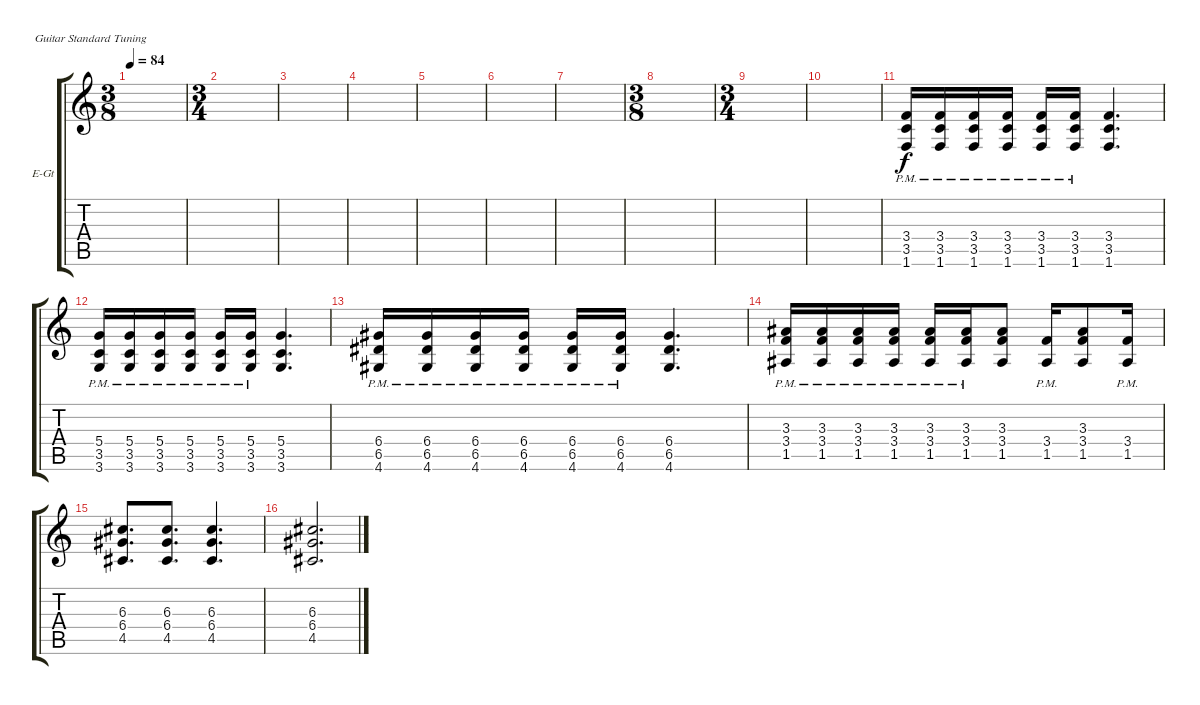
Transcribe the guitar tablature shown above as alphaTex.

\defaultSystemsLayout 4
\bracketExtendMode groupsimilarinstruments
\firstSystemTrackNameOrientation horizontal
\otherSystemsTrackNameOrientation horizontal
\track ("Electric Guitar" "E-Gt") {instrument distortionguitar}
\staff {score tabs}
\tuning (E4 B3 G3 D3 A2 E2)
\ts (3 8)
\tempo 84
\clef g2
\ks c
|
\ts (3 4)
|
|
|
|
|
|
\ts (3 8)
|
\ts (3 4)
|
|
(1.6{pm} 3.5{pm} 3.4{pm}).16 (1.6{pm} 3.5{pm} 3.4{pm}).16 (1.6{pm} 3.5{pm} 3.4{pm}).16 (1.6{pm} 3.5{pm} 3.4{pm}).16 (1.6{pm} 3.5{pm} 3.4{pm}).16 (1.6{pm} 3.5{pm} 3.4{pm}).16 (1.6 3.5 3.4).4{d} |
(3.6{pm} 3.5{pm} 5.4{pm}).16 (3.6{pm} 3.5{pm} 5.4{pm}).16 (3.6{pm} 3.5{pm} 5.4{pm}).16 (3.6{pm} 3.5{pm} 5.4{pm}).16 (3.6{pm} 3.5{pm} 5.4{pm}).16 (3.6{pm} 3.5{pm} 5.4{pm}).16 (3.6 3.5 5.4).4{d} |
(4.6{pm} 6.5{pm} 6.4{pm}).16 (4.6{pm} 6.5{pm} 6.4{pm}).16 (4.6{pm} 6.5{pm} 6.4{pm}).16 (4.6{pm} 6.5{pm} 6.4{pm}).16 (4.6{pm} 6.4{pm} 6.5{pm}).16 (4.6{pm} 6.5{pm} 6.4{pm}).16 (4.6 6.5 6.4).4{d} |
(1.5{pm} 3.4{pm} 3.3{pm}).16 (1.5{pm} 3.4{pm} 3.3{pm}).16 (1.5{pm} 3.4{pm} 3.3{pm}).16 (1.5{pm} 3.4{pm} 3.3{pm}).16 (1.5{pm} 3.4{pm} 3.3{pm}).16 (1.5{pm} 3.4{pm} 3.3{pm}).16 (1.5 3.4 3.3).8 (1.5{pm} 3.4{pm}).16 (1.5 3.4 3.3).8 (1.5{pm} 3.4{pm}).16 |
(6.4 4.5 6.3).8{d} (4.5 6.4 6.3).8{d} (4.5 6.3 6.4).4{d} |
(4.5 6.4 6.3).2{d}
